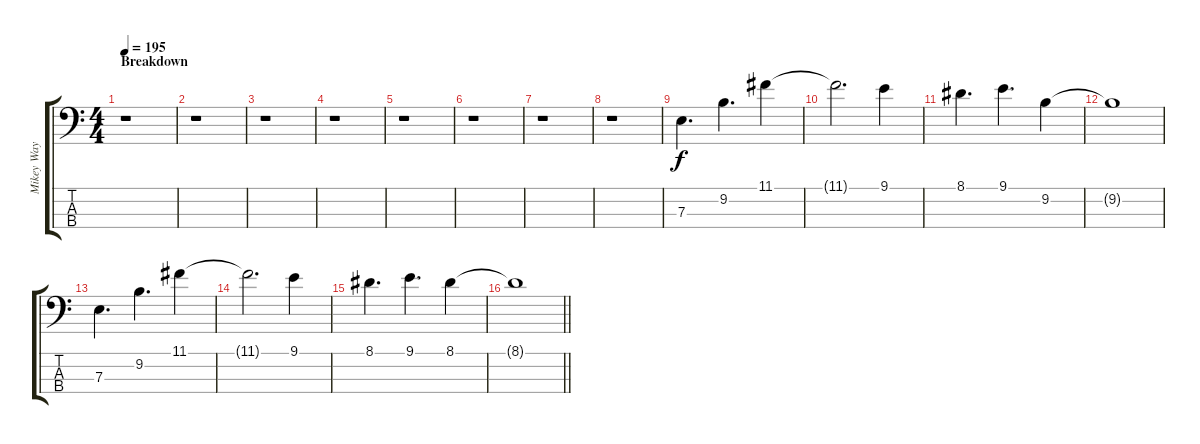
\track ("Mikey Way" "Mikey Way") {instrument electricbasspick}
\staff {score tabs}
\tuning (G2 D2 A1 E1) {hide}
\ts (4 4)
\section ("" "Breakdown")
\tempo 195
\clef f4
\ks c
r.1{dy f} |
r.1 |
r.1 |
r.1 |
r.1 |
r.1 |
r.1 |
r.1 |
7.3.4{d} 9.2.4{d} 11.1.4 |
11.1{t}.2{d} 9.1.4 |
8.1.4{d} 9.1.4{d} 9.2.4 |
9.2{t}.1 |
7.3.4{d} 9.2.4{d} 11.1.4 |
11.1{t}.2{d} 9.1.4 |
8.1.4{d} 9.1.4{d} 8.1.4 |
\barLineRight lightlight
8.1{t}.1
